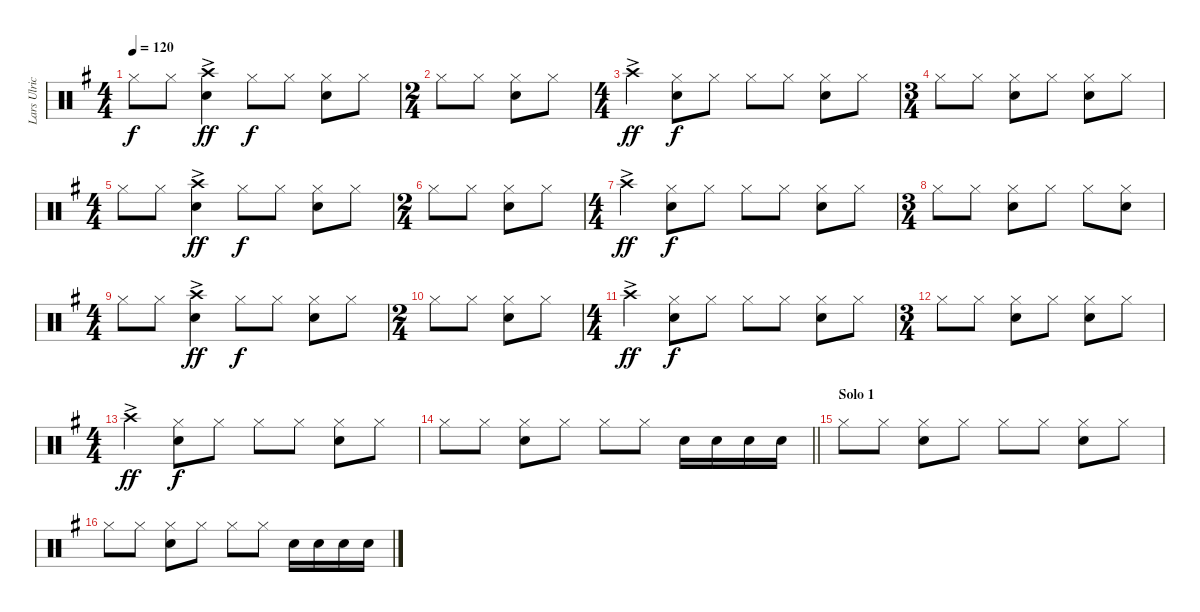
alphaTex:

\track ("Lars Ulrich" "Lars Ulric") {instrument percussion}
\staff {score}
\articulation defaults
\ts (4 4)
\tempo 120
\clef neutral
\ks g "Hi-Hat (closed)".8{dy f} "Hi-Hat (closed)".8
("Crash high (hit)"{ac} "Electric Snare (hit)").4{dy ff} "Hi-Hat (closed)".8{dy f} "Hi-Hat (closed)".8 ("Hi-Hat (closed)" "Electric Snare (hit)").8 "Hi-Hat (closed)".8 |
\ts (2 4)
"Hi-Hat (closed)".8 "Hi-Hat (closed)".8 ("Hi-Hat (closed)" "Electric Snare (hit)").8 "Hi-Hat (closed)".8 |
\ts (4 4)
"Crash high (hit)"{ac}.4{dy ff} ("Hi-Hat (closed)" "Electric Snare (hit)").8{dy f} "Hi-Hat (closed)".8 "Hi-Hat (closed)".8 "Hi-Hat (closed)".8 ("Hi-Hat (closed)" "Electric Snare (hit)").8 "Hi-Hat (closed)".8 |
\ts (3 4)
"Hi-Hat (closed)".8 "Hi-Hat (closed)".8 ("Hi-Hat (closed)" "Electric Snare (hit)").8 "Hi-Hat (closed)".8 ("Hi-Hat (closed)" "Electric Snare (hit)").8 "Hi-Hat (closed)".8 |
\ts (4 4)
"Hi-Hat (closed)".8 "Hi-Hat (closed)".8 ("Crash high (hit)"{ac} "Electric Snare (hit)").4{dy ff} "Hi-Hat (closed)".8{dy f} "Hi-Hat (closed)".8 ("Hi-Hat (closed)" "Electric Snare (hit)").8 "Hi-Hat (closed)".8 |
\ts (2 4)
"Hi-Hat (closed)".8 "Hi-Hat (closed)".8 ("Hi-Hat (closed)" "Electric Snare (hit)").8 "Hi-Hat (closed)".8 |
\ts (4 4)
"Crash high (hit)"{ac}.4{dy ff} ("Hi-Hat (closed)" "Electric Snare (hit)").8{dy f} "Hi-Hat (closed)".8 "Hi-Hat (closed)".8 "Hi-Hat (closed)".8 ("Hi-Hat (closed)" "Electric Snare (hit)").8 "Hi-Hat (closed)".8 |
\ts (3 4)
"Hi-Hat (closed)".8 "Hi-Hat (closed)".8 ("Hi-Hat (closed)" "Electric Snare (hit)").8 "Hi-Hat (closed)".8 "Hi-Hat (closed)".8 ("Hi-Hat (closed)" "Electric Snare (hit)").8 |
\ts (4 4)
"Hi-Hat (closed)".8 "Hi-Hat (closed)".8 ("Crash high (hit)"{ac} "Electric Snare (hit)").4{dy ff} "Hi-Hat (closed)".8{dy f} "Hi-Hat (closed)".8 ("Hi-Hat (closed)" "Electric Snare (hit)").8 "Hi-Hat (closed)".8 |
\ts (2 4)
"Hi-Hat (closed)".8 "Hi-Hat (closed)".8 ("Hi-Hat (closed)" "Electric Snare (hit)").8 "Hi-Hat (closed)".8 |
\ts (4 4)
"Crash high (hit)"{ac}.4{dy ff} ("Hi-Hat (closed)" "Electric Snare (hit)").8{dy f} "Hi-Hat (closed)".8 "Hi-Hat (closed)".8 "Hi-Hat (closed)".8 ("Hi-Hat (closed)" "Electric Snare (hit)").8 "Hi-Hat (closed)".8 |
\ts (3 4)
"Hi-Hat (closed)".8 "Hi-Hat (closed)".8 ("Hi-Hat (closed)" "Electric Snare (hit)").8 "Hi-Hat (closed)".8 ("Hi-Hat (closed)" "Electric Snare (hit)").8 "Hi-Hat (closed)".8 |
\ts (4 4)
"Crash high (hit)"{ac}.4{dy ff} ("Hi-Hat (closed)" "Electric Snare (hit)").8{dy f} "Hi-Hat (closed)".8 "Hi-Hat (closed)".8 "Hi-Hat (closed)".8 ("Hi-Hat (closed)" "Electric Snare (hit)").8 "Hi-Hat (closed)".8 |
\barLineRight lightlight "Hi-Hat (closed)".8 "Hi-Hat (closed)".8
("Hi-Hat (closed)" "Electric Snare (hit)").8 "Hi-Hat (closed)".8 "Hi-Hat (closed)".8 "Hi-Hat (closed)".8 "Electric Snare (hit)".16 "Electric Snare (hit)".16 "Electric Snare (hit)".16 "Electric Snare (hit)".16 |
\section ("" "Solo 1")
"Hi-Hat (closed)".8 "Hi-Hat (closed)".8 ("Hi-Hat (closed)" "Electric Snare (hit)").8 "Hi-Hat (closed)".8 "Hi-Hat (closed)".8 "Hi-Hat (closed)".8 ("Hi-Hat (closed)" "Electric Snare (hit)").8 "Hi-Hat (closed)".8 |
"Hi-Hat (closed)".8 "Hi-Hat (closed)".8 ("Hi-Hat (closed)" "Electric Snare (hit)").8 "Hi-Hat (closed)".8 "Hi-Hat (closed)".8 "Hi-Hat (closed)".8 "Electric Snare (hit)".16 "Electric Snare (hit)".16 "Electric Snare (hit)".16 "Electric Snare (hit)".16
